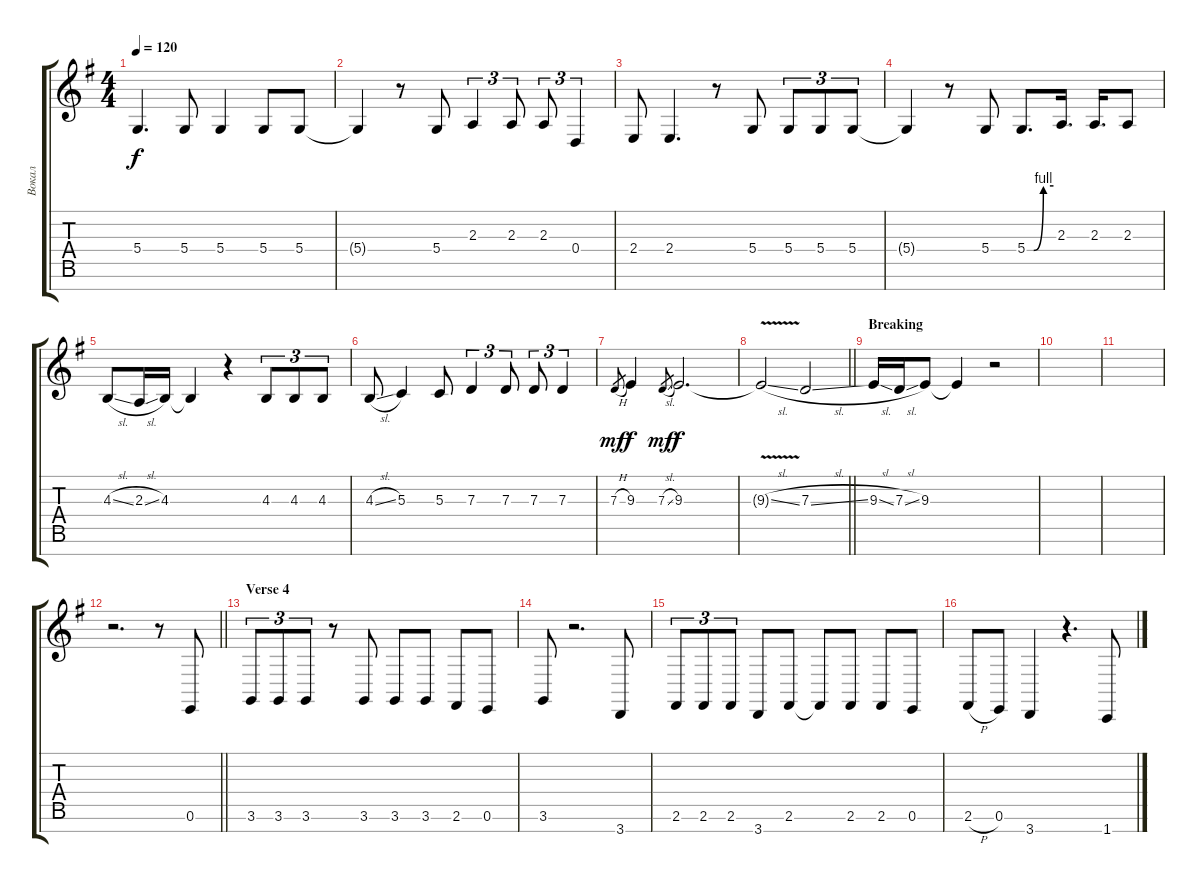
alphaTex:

\track ("Вокал" "Вокал") {instrument trumpet}
\staff {score tabs}
\tuning (E4 B3 G3 D3 A2 E2 B1) {hide}
\ts (4 4)
\tempo 120
\clef g2
\ks eminor
5.4.4{d dy f} 5.4.8 5.4.4 5.4.8 5.4.8 |
5.4{t}.4 r.8 5.4.8 2.3.4{tu (3 2)} 2.3.8{tu (3 2)} 2.3.8{tu (3 2)} 0.4.4{tu (3 2)} |
2.4.8 2.4.4{d} r.8 5.4.8 5.4.8{tu (3 2)} 5.4.8{tu (3 2)} 5.4.8{tu (3 2)} |
5.4{t}.4 r.8 5.4.8 5.4{be (custom 0 0 15 0 37 4 60 4)}.8{d} 2.3.16{d} 2.3.16{d} 2.3.8 |
4.3{sl}.8 2.3{sl}.16 4.3.16 4.3{t}.4 r.4 4.3.8{tu (3 2)} 4.3.8{tu (3 2)} 4.3.8{tu (3 2)} |
4.3{sl}.8 5.3.4 5.3.8 7.3.4{tu (3 2)} 7.3.8{tu (3 2)} 7.3.8{tu (3 2)} 7.3.4{tu (3 2)} |
7.3{h}.8{gr dy mf} 9.3.4{dy f} 7.3{sl}.8{gr dy mf} 9.3.2{d dy f} |
\barLineRight lightlight
9.3{v sl t}.2 7.3{sl}.2 |
\section ("" "Breaking")
9.3{sl}.16 7.3{sl}.16 9.3.8 9.3{t}.4 r.2 |
|
|
\barLineRight lightlight
r.2{d} r.8 0.6.8 |
\section ("" "Verse 4")
3.6.8{tu (3 2)} 3.6.8{tu (3 2)} 3.6.8{tu (3 2)} r.8 3.6.8 3.6.8 3.6.8 2.6.8 0.6.8 |
3.6.8 r.2{d} 3.7.8 |
2.6.8{tu (3 2)} 2.6.8{tu (3 2)} 2.6.8{tu (3 2)} 3.7.8 2.6.8 2.6{t}.8 2.6.8 2.6.8 0.6.8 |
2.6{h}.8 0.6.8 3.7.4 r.4{d} 1.7.8
